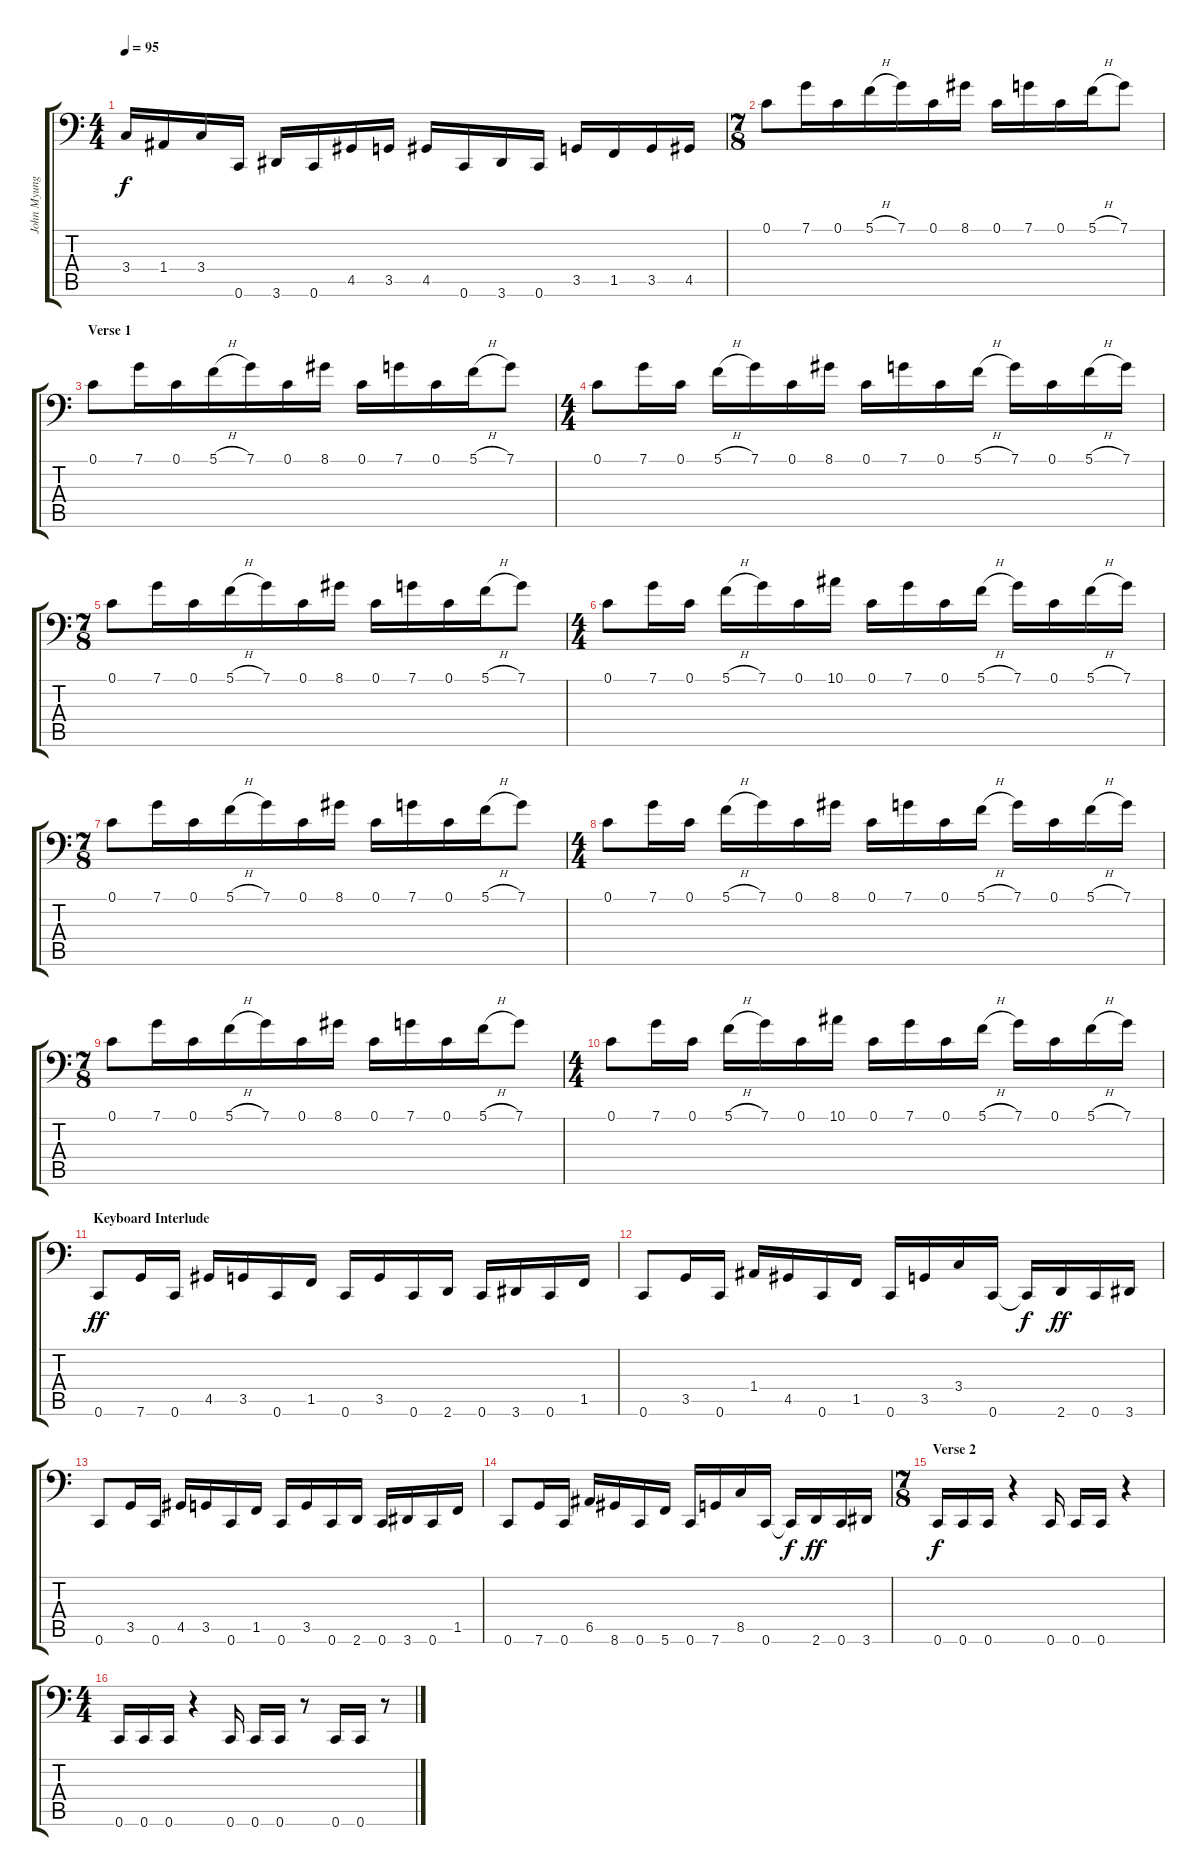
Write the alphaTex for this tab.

\track ("John Myung" "John Myung") {instrument electricbassfinger}
\staff {score tabs}
\tuning (C3 G2 D2 A1 E1 C1) {hide}
\ts (4 4)
\tempo 95
\clef f4
\ks c
3.4.16{dy f} 1.4.16 3.4.16 0.6.16 3.6.16 0.6.16 4.5.16 3.5.16 4.5.16 0.6.16 3.6.16 0.6.16 3.5.16 1.5.16 3.5.16 4.5.16 |
\ts (7 8)
0.1.8 7.1.16 0.1.16 5.1{h}.16 7.1.16 0.1.16 8.1.16 0.1.16 7.1.16 0.1.16 5.1{h}.16 7.1.8 |
\section ("" "Verse 1")
0.1.8 7.1.16 0.1.16 5.1{h}.16 7.1.16 0.1.16 8.1.16 0.1.16 7.1.16 0.1.16 5.1{h}.16 7.1.8 |
\ts (4 4)
0.1.8 7.1.16 0.1.16 5.1{h}.16 7.1.16 0.1.16 8.1.16 0.1.16 7.1.16 0.1.16 5.1{h}.16 7.1.16 0.1.16 5.1{h}.16 7.1.16 |
\ts (7 8)
0.1.8 7.1.16 0.1.16 5.1{h}.16 7.1.16 0.1.16 8.1.16 0.1.16 7.1.16 0.1.16 5.1{h}.16 7.1.8 |
\ts (4 4)
0.1.8 7.1.16 0.1.16 5.1{h}.16 7.1.16 0.1.16 10.1.16 0.1.16 7.1.16 0.1.16 5.1{h}.16 7.1.16 0.1.16 5.1{h}.16 7.1.16 |
\ts (7 8)
0.1.8 7.1.16 0.1.16 5.1{h}.16 7.1.16 0.1.16 8.1.16 0.1.16 7.1.16 0.1.16 5.1{h}.16 7.1.8 |
\ts (4 4)
0.1.8 7.1.16 0.1.16 5.1{h}.16 7.1.16 0.1.16 8.1.16 0.1.16 7.1.16 0.1.16 5.1{h}.16 7.1.16 0.1.16 5.1{h}.16 7.1.16 |
\ts (7 8)
0.1.8 7.1.16 0.1.16 5.1{h}.16 7.1.16 0.1.16 8.1.16 0.1.16 7.1.16 0.1.16 5.1{h}.16 7.1.8 |
\ts (4 4)
0.1.8 7.1.16 0.1.16 5.1{h}.16 7.1.16 0.1.16 10.1.16 0.1.16 7.1.16 0.1.16 5.1{h}.16 7.1.16 0.1.16 5.1{h}.16 7.1.16 |
\section ("" "Keyboard Interlude")
0.6.8{dy ff} 7.6.16 0.6.16 4.5.16 3.5.16 0.6.16 1.5.16 0.6.16 3.5.16 0.6.16 2.6.16 0.6.16 3.6.16 0.6.16 1.5.16 |
0.6.8 3.5.16 0.6.16 1.4.16 4.5.16 0.6.16 1.5.16 0.6.16 3.5.16 3.4.16 0.6.16 0.6{t}.16{dy f} 2.6.16{dy ff} 0.6.16 3.6.16 |
0.6.8 3.5.16 0.6.16 4.5.16 3.5.16 0.6.16 1.5.16 0.6.16 3.5.16 0.6.16 2.6.16 0.6.16 3.6.16 0.6.16 1.5.16 |
0.6.8 7.6.16 0.6.16 6.5.16 8.6.16 0.6.16 5.6.16 0.6.16 7.6.16 8.5.16 0.6.16 0.6{t}.16{dy f} 2.6.16{dy ff} 0.6.16 3.6.16 |
\ts (7 8)
\section ("" "Verse 2")
0.6.16{dy f} 0.6.16 0.6.16 r.4 0.6.16 0.6.16 0.6.16 r.4 |
\ts (4 4)
0.6.16 0.6.16 0.6.16 r.4 0.6.16 0.6.16 0.6.16 r.8 0.6.16 0.6.16 r.8
